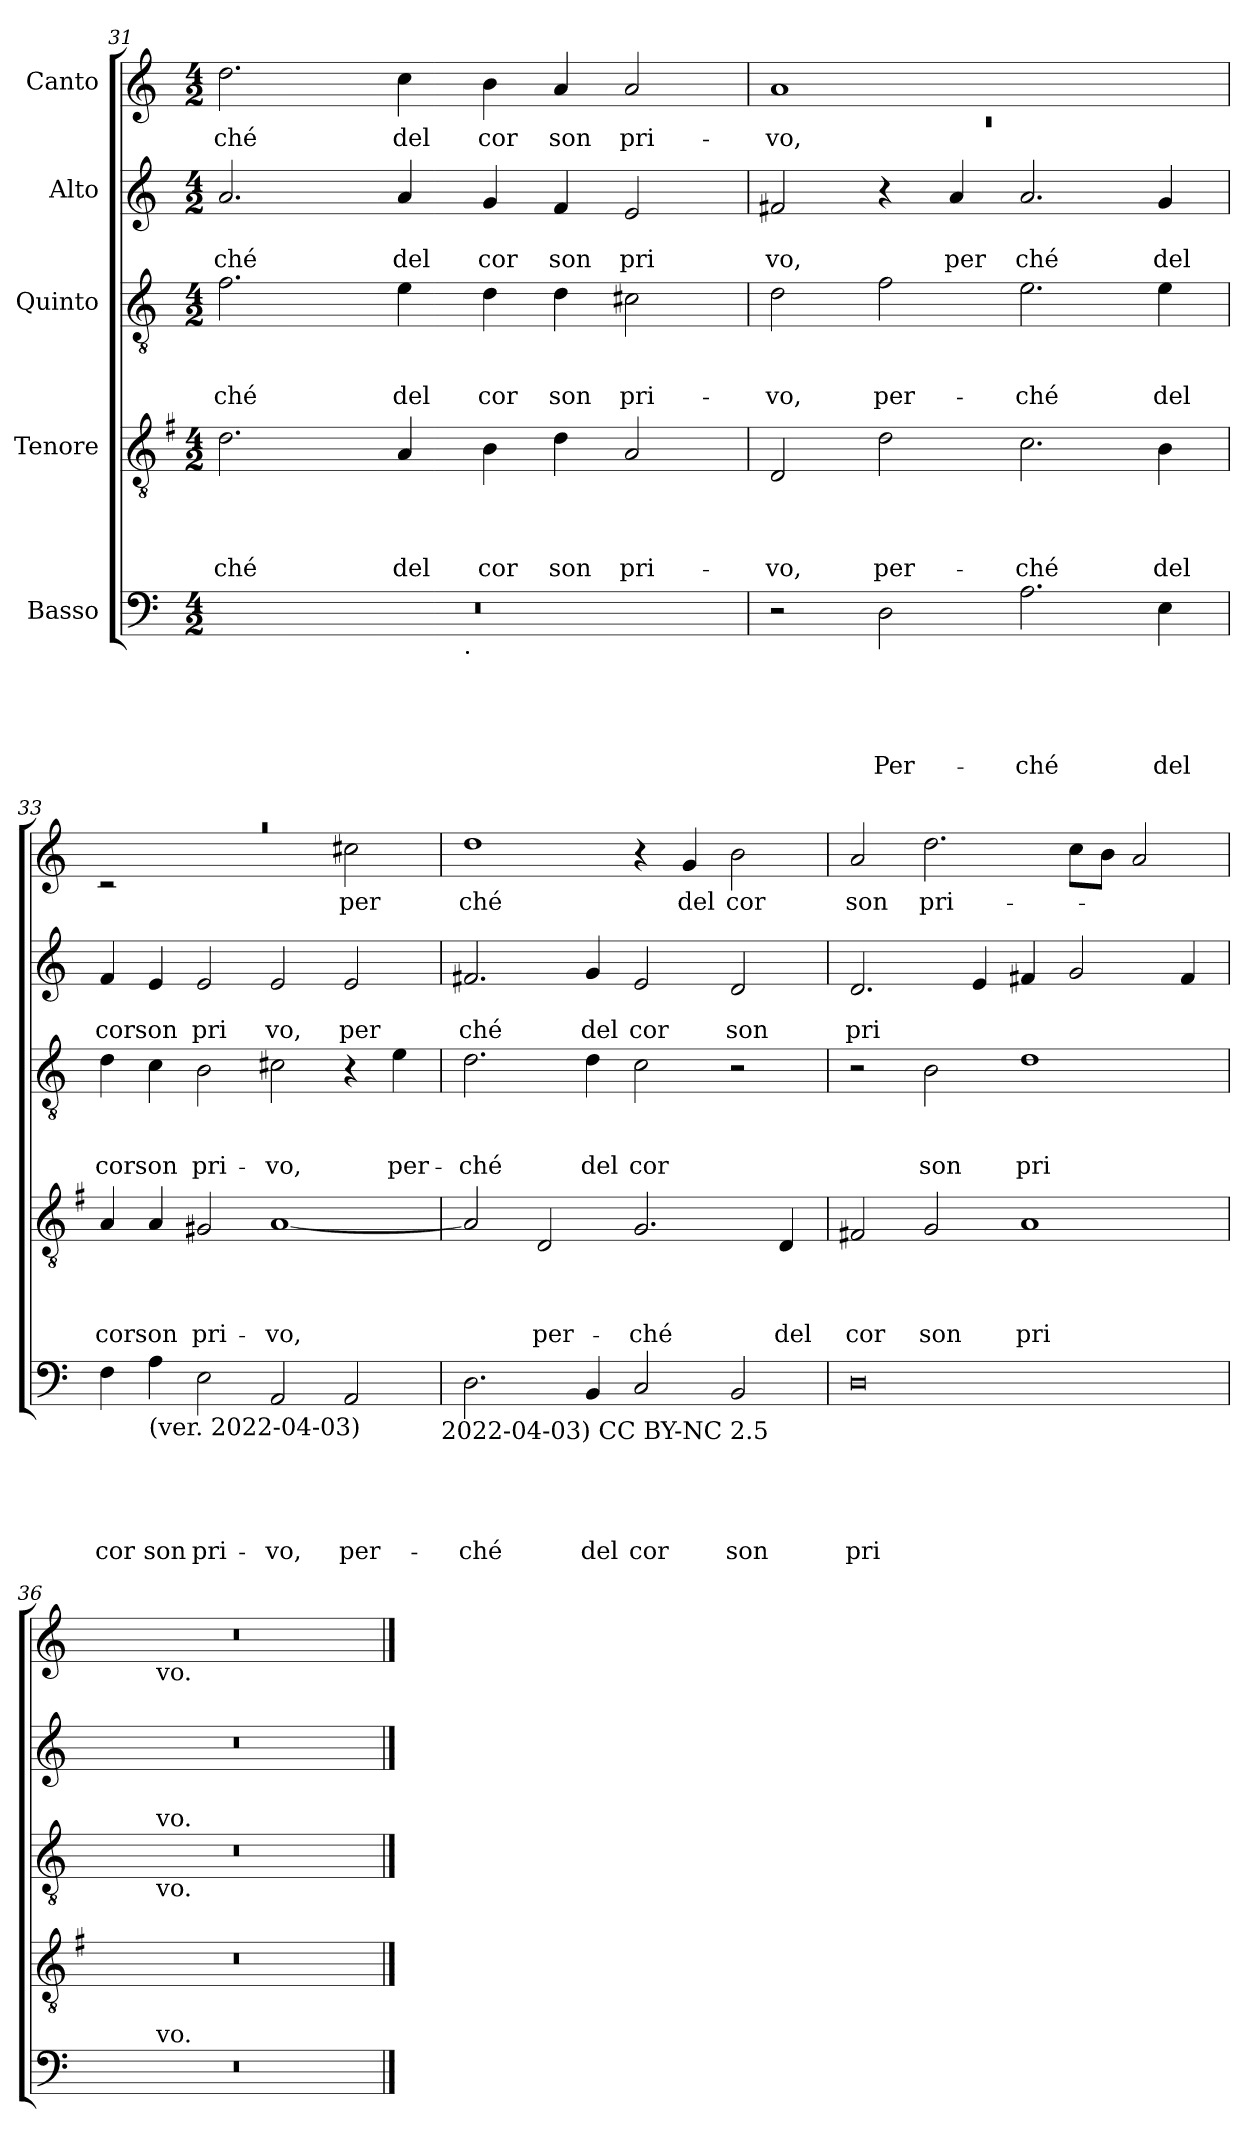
**kern	**text	**text	**text	**text	**text	**kern	**text	**text	**text	**text	**kern	**text	**text	**text	**kern	**text	**text	**kern	**text
*part5	*part5	*part5	*part5	*part5	*part5	*part4	*part4	*part4	*part4	*part4	*part3	*part3	*part3	*part3	*part2	*part2	*part2	*part1	*part1
*staff5	*staff5	*staff5	*staff5	*staff5	*staff5	*staff4	*staff4	*staff4	*staff4	*staff4	*staff3	*staff3	*staff3	*staff3	*staff2	*staff2	*staff2	*staff1	*staff1
*I"Basso	*	*	*	*	*	*I"Tenore	*	*	*	*	*I"Quinto	*	*	*	*I"Alto	*	*	*I"Canto	*
*clefF4	*	*	*	*	*	*clefGv2	*	*	*	*	*clefGv2	*	*	*	*clefG2	*	*	*clefG2	*
*	*	*	*	*	*	*ITrd-3c-5	*	*	*	*	*	*	*	*	*	*	*	*	*
*k[]	*	*	*	*	*	*k[]	*	*	*	*	*k[]	*	*	*	*k[]	*	*	*k[]	*
*C:	*	*	*	*	*	*C:	*	*	*	*	*C:	*	*	*	*C:	*	*	*C:	*
*M4/2	*	*	*	*	*	*M4/2	*	*	*	*	*M4/2	*	*	*	*M4/2	*	*	*M4/2	*
=31	=31	=31	=31	=31	=31	=31	=31	=31	=31	=31	=31	=31	=31	=31	=31	=31	=31	=31	=31
!LO:TX:b:t=Set by Allen Garvin (aurvondel@gmail.com)	!	!	!	!	!	!	!	!	!	!	!	!	!	!	!	!	!	!	!
!	!	!	!	!	!	!	!	!	!	!LO:LY:b	!	!	!	!LO:LY:b	!	!	!LO:LY:b	!	!LO:LY:b
*^	*	*	*	*	*	*	*	*	*	*	*	*	*	*	*	*	*	*	*
0r	2ryy	.	.	.	.	.	2.g\	.	.	.	-ché	2.f\	.	.	-ché	2.a/	.	ché	2.dd\	-ché
.	4...ryy	.	.	.	.	.	.	.	.	.	.	.	.	.	.	.	.	.	.	.
!	!	!	!	!	!	!	!	!	!	!	!LO:LY:b	!	!	!	!LO:LY:b	!	!	!LO:LY:b	!	!LO:LY:b
.	.	.	.	.	.	.	4d/	.	.	.	del	4e\	.	.	del	4a/	.	del	4cc\	del
!	!LO:TX:b:t=.	!	!	!	!	!	!	!	!	!	!	!	!	!	!	!	!	!	!	!
.	1ryy	.	.	.	.	.	.	.	.	.	.	.	.	.	.	.	.	.	.	.
!	!	!	!	!	!	!	!	!	!	!	!LO:LY:b	!	!	!	!LO:LY:b	!	!	!LO:LY:b	!	!LO:LY:b
.	.	.	.	.	.	.	4e\	.	.	.	cor	4d\	.	.	cor	4g/	.	cor	4b\	cor
!	!	!	!	!	!	!	!	!	!	!	!LO:LY:b	!	!	!	!LO:LY:b	!	!	!LO:LY:b	!	!LO:LY:b
.	.	.	.	.	.	.	4g\	.	.	.	son	4d\	.	.	son	4f/	.	son	4a/	son
!	!	!	!	!	!	!	!	!	!	!	!LO:LY:b	!	!	!	!LO:LY:b	!	!	!LO:LY:b	!	!LO:LY:b
.	.	.	.	.	.	.	2d/	.	.	.	pri-	2c#X\	.	.	pri-	2e/	.	pri	2a/	pri-
.	32ryy	.	.	.	.	.	.	.	.	.	.	.	.	.	.	.	.	.	.	.
=32	=32	=32	=32	=32	=32	=32	=32	=32	=32	=32	=32	=32	=32	=32	=32	=32	=32	=32	=32	=32
*	*	*	*	*	*	*	*	*	*	*	*	*	*	*	*	*	*	*	*^	*
!	!	!	!	!	!	!	!	!	!	!	!LO:LY:b	!	!	!	!LO:LY:b	!	!	!LO:LY:b	!	!LO:N:vis=1	!LO:LY:b
*v	*v	*	*	*	*	*	*	*	*	*	*	*	*	*	*	*	*	*	*	*	*
2r	.	.	.	.	.	2G/	.	.	.	-vo,	2d\	.	.	-vo,	2f#X/	.	vo,	1a	0rc	-vo,
!	!	!	!	!	!LO:LY:b	!	!	!	!	!LO:LY:b	!	!	!	!LO:LY:b	!	!	!	!	!	!
2D\	.	.	.	.	Per-	2g\	.	.	.	per-	2f\	.	.	per-	4r	.	.	.	.	.
!	!	!	!	!	!	!	!	!	!	!	!	!	!	!	!	!	!LO:LY:b	!	!	!
.	.	.	.	.	.	.	.	.	.	.	.	.	.	.	4a/	.	per	.	.	.
!	!	!	!	!	!LO:LY:b	!	!	!	!	!LO:LY:b	!	!	!	!LO:LY:b	!	!	!LO:LY:b	!	!	!
2.A\	.	.	.	.	-ché	2.f\	.	.	.	-ché	2.e\	.	.	-ché	2.a/	.	ché	1ryy	.	.
!	!	!	!	!	!LO:LY:b	!	!	!	!	!LO:LY:b	!	!	!	!LO:LY:b	!	!	!LO:LY:b	!	!	!
4E\	.	.	.	.	del	4e\	.	.	.	del	4e\	.	.	del	4g/	.	del	.	.	.
=33	=33	=33	=33	=33	=33	=33	=33	=33	=33	=33	=33	=33	=33	=33	=33	=33	=33	=33	=33	=33
!	!	!	!	!	!LO:LY:b	!	!	!	!	!LO:LY:b	!	!	!	!LO:LY:b	!	!	!LO:LY:b	!LO:N:vis=1	!	!
4F\	.	.	.	.	cor	4d/	.	.	.	corson	4d\	.	.	corson	4f/	.	corson	0raa	2rc	.
!LO:TX:b:t=(ver. 2022-04-03)	!	!	!	!	!	!	!	!	!	!	!	!	!	!	!	!	!	!	!	!
!	!	!	!	!	!LO:LY:b	!	!	!	!	!	!	!	!	!	!	!	!	!	!	!
4A\	.	.	.	.	son	4d/	.	.	.	.	4c\	.	.	.	4e/	.	.	.	.	.
!	!	!	!	!	!LO:LY:b	!	!	!	!	!LO:LY:b	!	!	!	!LO:LY:b	!	!	!LO:LY:b	!	!	!
2E\	.	.	.	.	pri-	2c#X/	.	.	.	pri-	2B\	.	.	pri-	2e/	.	pri	.	1ryy	.
!	!	!	!	!	!LO:LY:b	!	!	!	!	!LO:LY:b	!	!	!	!LO:LY:b	!	!	!LO:LY:b	!	!	!
2AA/	.	.	.	.	-vo,	[<1d	.	.	.	-vo,	2c#X\	.	.	-vo,	2e/	.	vo,	.	.	.
!	!	!	!	!	!LO:LY:b	!	!	!	!	!	!	!	!	!	!	!	!LO:LY:b	!	!	!LO:LY:b
2AA/	.	.	.	.	per-	.	.	.	.	.	4r	.	.	.	2e/	.	per	.	2cc#X\	per-
!	!	!	!	!	!	!	!	!	!	!	!	!	!	!LO:LY:b	!	!	!	!	!	!
.	.	.	.	.	.	.	.	.	.	.	4e\	.	.	per-	.	.	.	.	.	.
*	*	*	*	*	*	*	*	*	*	*	*	*	*	*	*	*	*	*v	*v	*
!LO:TX:b:t=2022-04-03) CC BY-NC 2.5	!	!	!	!	!	!	!	!	!	!	!	!	!	!	!	!	!	!	!
=34	=34	=34	=34	=34	=34	=34	=34	=34	=34	=34	=34	=34	=34	=34	=34	=34	=34	=34	=34
!	!	!	!	!	!LO:LY:b	!	!	!	!	!	!	!	!	!LO:LY:b	!	!	!LO:LY:b	!	!LO:LY:b
2.D\	.	.	.	.	-ché	2d/]	.	.	.	.	2.d\	.	.	-ché	2.f#X/	.	ché	1dd	-ché
!	!	!	!	!	!	!	!	!	!	!LO:LY:b	!	!	!	!	!	!	!	!	!
.	.	.	.	.	.	2G/	.	.	.	per-	.	.	.	.	.	.	.	.	.
!	!	!	!	!	!LO:LY:b	!	!	!	!	!	!	!	!	!LO:LY:b	!	!	!LO:LY:b	!	!
4BB/	.	.	.	.	del	.	.	.	.	.	4d\	.	.	del	4g/	.	del	.	.
!	!	!	!	!	!LO:LY:b	!	!	!	!	!LO:LY:b	!	!	!	!LO:LY:b	!	!	!LO:LY:b	!	!
2C/	.	.	.	.	cor	2.c/	.	.	.	-ché	2c\	.	.	cor	2e/	.	cor	4r	.
!	!	!	!	!	!	!	!	!	!	!	!	!	!	!	!	!	!	!	!LO:LY:b
.	.	.	.	.	.	.	.	.	.	.	.	.	.	.	.	.	.	4g/	del
!	!	!	!	!	!LO:LY:b	!	!	!	!	!	!	!	!	!	!	!	!LO:LY:b	!	!LO:LY:b
2BB/	.	.	.	.	son	.	.	.	.	.	2r	.	.	.	2d/	.	son	2b\	cor
!	!	!	!	!	!	!	!	!	!	!LO:LY:b	!	!	!	!	!	!	!	!	!
.	.	.	.	.	.	4G/	.	.	.	del	.	.	.	.	.	.	.	.	.
=35	=35	=35	=35	=35	=35	=35	=35	=35	=35	=35	=35	=35	=35	=35	=35	=35	=35	=35	=35
!	!	!	!	!	!LO:LY:b	!	!	!	!	!LO:LY:b	!	!	!	!	!	!	!LO:LY:b	!	!LO:LY:b
0D	.	.	.	.	pri-	2Bn/	.	.	.	cor	2r	.	.	.	2.d/	.	pri	2a/	son
!	!	!	!	!	!	!	!	!	!	!LO:LY:b	!	!	!	!LO:LY:b	!	!	!	!	!LO:LY:b
.	.	.	.	.	.	2c/	.	.	.	son	2B\	.	.	son	.	.	.	2.dd\	pri-
.	.	.	.	.	.	.	.	.	.	.	.	.	.	.	4e/	.	.	.	.
!	!	!	!	!	!	!	!	!	!	!LO:LY:b	!	!	!	!LO:LY:b	!	!	!	!	!
.	.	.	.	.	.	1d	.	.	.	pri-	1d	.	.	pri-	4f#X/	.	.	.	.
.	.	.	.	.	.	.	.	.	.	.	.	.	.	.	2g/	.	.	8cc\L	.
.	.	.	.	.	.	.	.	.	.	.	.	.	.	.	.	.	.	8b\J	.
.	.	.	.	.	.	.	.	.	.	.	.	.	.	.	.	.	.	2a/	.
.	.	.	.	.	.	.	.	.	.	.	.	.	.	.	4f#/	.	.	.	.
=36	=36	=36	=36	=36	=36	=36	=36	=36	=36	=36	=36	=36	=36	=36	=36	=36	=36	=36	=36
*^	*	*	*	*	*	*	*	*	*	*	*^	*	*	*	*	*	*	*^	*
0r	4ryy	.	.	.	.	.	0r	.	.	.	.	0r	4ryy	.	.	.	0r	.	.	0r	4ryy	.
.	32ryy	.	.	.	.	.	.	.	.	.	.	.	32ryy	.	.	.	.	.	.	.	32ryy	.
!	!	!	!	!	!	!	!	!	!	!	!	!	!	!	!	!	!	!	!	!	!LO:TX:b:t=vo.	!
!	!	!	!	!	!	!	!	!	!	!	!	!	!LO:TX:b:t=vo.	!	!	!	!	!	!	!	!	!
!	!	!	!	!	!	!	!	!	!	!	!	!	!LO:TX:a:t=vo.	!	!	!	!	!	!	!	!	!
!	!LO:TX:a:t=vo.	!	!	!	!	!	!	!	!	!	!	!	!	!	!	!	!	!	!	!	!	!
.	1ryy	.	.	.	.	.	.	.	.	.	.	.	1ryy	.	.	.	.	.	.	.	1ryy	.
.	2ryy	.	.	.	.	.	.	.	.	.	.	.	2ryy	.	.	.	.	.	.	.	2ryy	.
.	8..ryy	.	.	.	.	.	.	.	.	.	.	.	8..ryy	.	.	.	.	.	.	.	8..ryy	.
*v	*v	*	*	*	*	*	*	*	*	*	*	*v	*v	*	*	*	*	*	*	*v	*v	*
==	==	==	==	==	==	==	==	==	==	==	==	==	==	==	==	==	==	==	==
*-	*-	*-	*-	*-	*-	*-	*-	*-	*-	*-	*-	*-	*-	*-	*-	*-	*-	*-	*-
